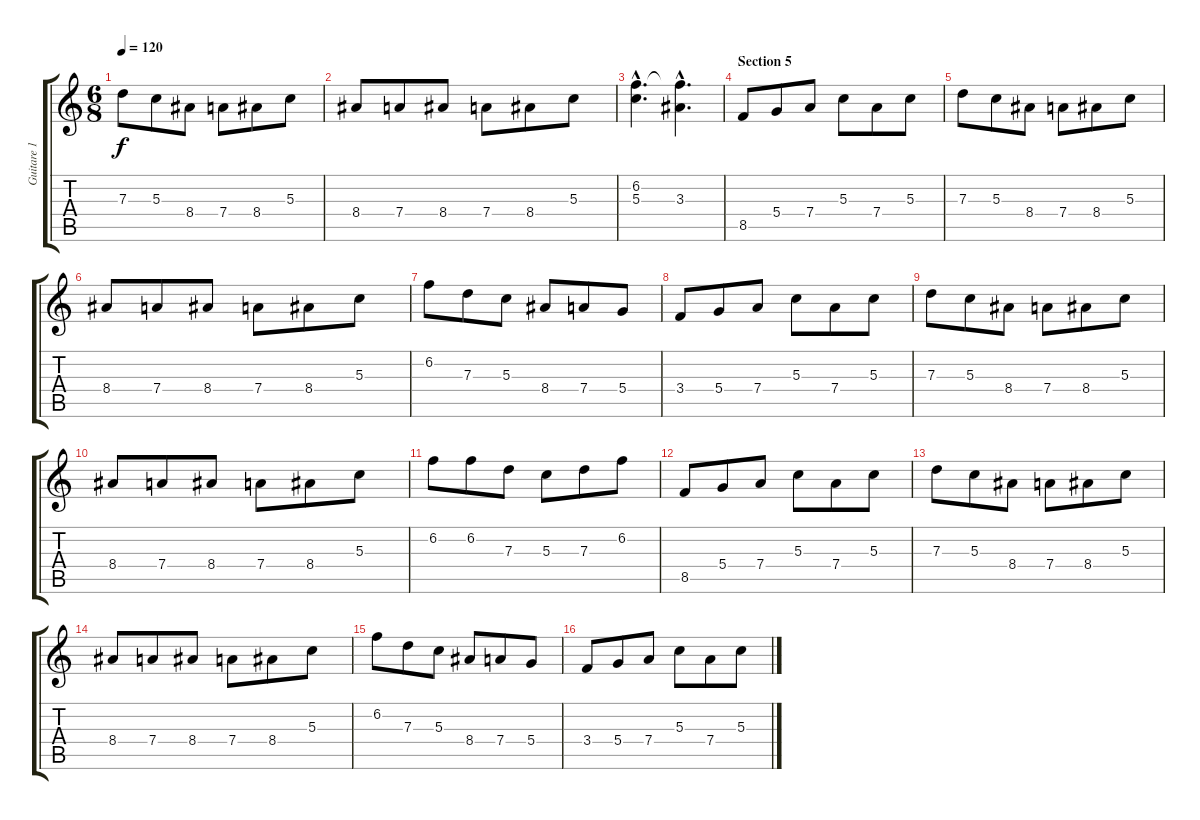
\track ("Guitare 1" "Guitare 1") {instrument distortionguitar}
\staff {score tabs}
\tuning (E4 B3 G3 D3 A2 D2) {hide}
\ts (6 8)
\tempo 120
\clef g2
\ks c
7.3.8{dy f} 5.3.8 8.4.8 7.4.8 8.4.8 5.3.8 |
8.4.8 7.4.8 8.4.8 7.4.8 8.4.8 5.3.8 |
(6.2{hac} 5.3{hac}).4{d volume 12} (6.2{hac t} 3.3{hac}).4{d} |
\section ("" "Section 5")
8.5.8{volume 11 instrument distortionguitar} 5.4.8 7.4.8 5.3.8 7.4.8 5.3.8 |
7.3.8 5.3.8 8.4.8 7.4.8 8.4.8 5.3.8 |
8.4.8 7.4.8 8.4.8 7.4.8 8.4.8 5.3.8 |
6.2.8 7.3.8 5.3.8 8.4.8 7.4.8 5.4.8 |
3.4.8 5.4.8 7.4.8 5.3.8 7.4.8 5.3.8 |
7.3.8 5.3.8 8.4.8 7.4.8 8.4.8 5.3.8 |
8.4.8 7.4.8 8.4.8 7.4.8 8.4.8 5.3.8 |
6.2.8 6.2.8 7.3.8 5.3.8 7.3.8 6.2.8 |
8.5.8 5.4.8 7.4.8 5.3.8 7.4.8 5.3.8 |
7.3.8 5.3.8 8.4.8 7.4.8 8.4.8 5.3.8 |
8.4.8 7.4.8 8.4.8 7.4.8 8.4.8 5.3.8 |
6.2.8 7.3.8 5.3.8 8.4.8 7.4.8 5.4.8 |
3.4.8 5.4.8 7.4.8 5.3.8 7.4.8 5.3.8
